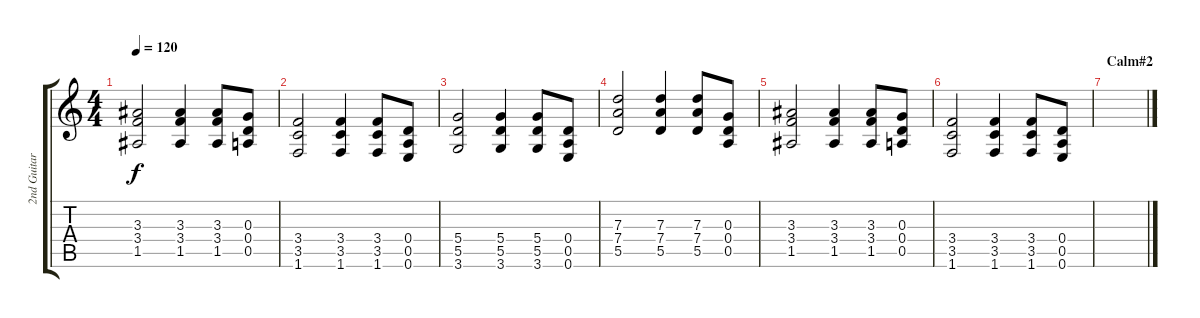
\track ("2nd Guitar" "2nd Guitar") {instrument overdrivenguitar}
\staff {score tabs}
\tuning (E4 B3 G3 D3 A2 E2) {hide}
\ts (4 4)
\tempo 120
\clef g2
\ks c
(3.3 3.4 1.5).2{dy f} (3.3 3.4 1.5).4 (3.3 3.4 1.5).8 (0.3 0.4 0.5).8 |
(3.4 3.5 1.6).2 (3.4 3.5 1.6).4 (3.4 3.5 1.6).8 (0.4 0.5 0.6).8 |
(5.4 5.5 3.6).2 (5.4 5.5 3.6).4 (5.4 5.5 3.6).8 (0.4 0.5 0.6).8 |
(7.3 7.4 5.5).2 (7.3 7.4 5.5).4 (7.3 7.4 5.5).8 (0.3 0.4 0.5).8 |
(3.3 3.4 1.5).2 (3.3 3.4 1.5).4 (3.3 3.4 1.5).8 (0.3 0.4 0.5).8 |
(3.4 3.5 1.6).2 (3.4 3.5 1.6).4 (3.4 3.5 1.6).8 (0.4 0.5 0.6).8 |
\section ("" "Calm#2")
